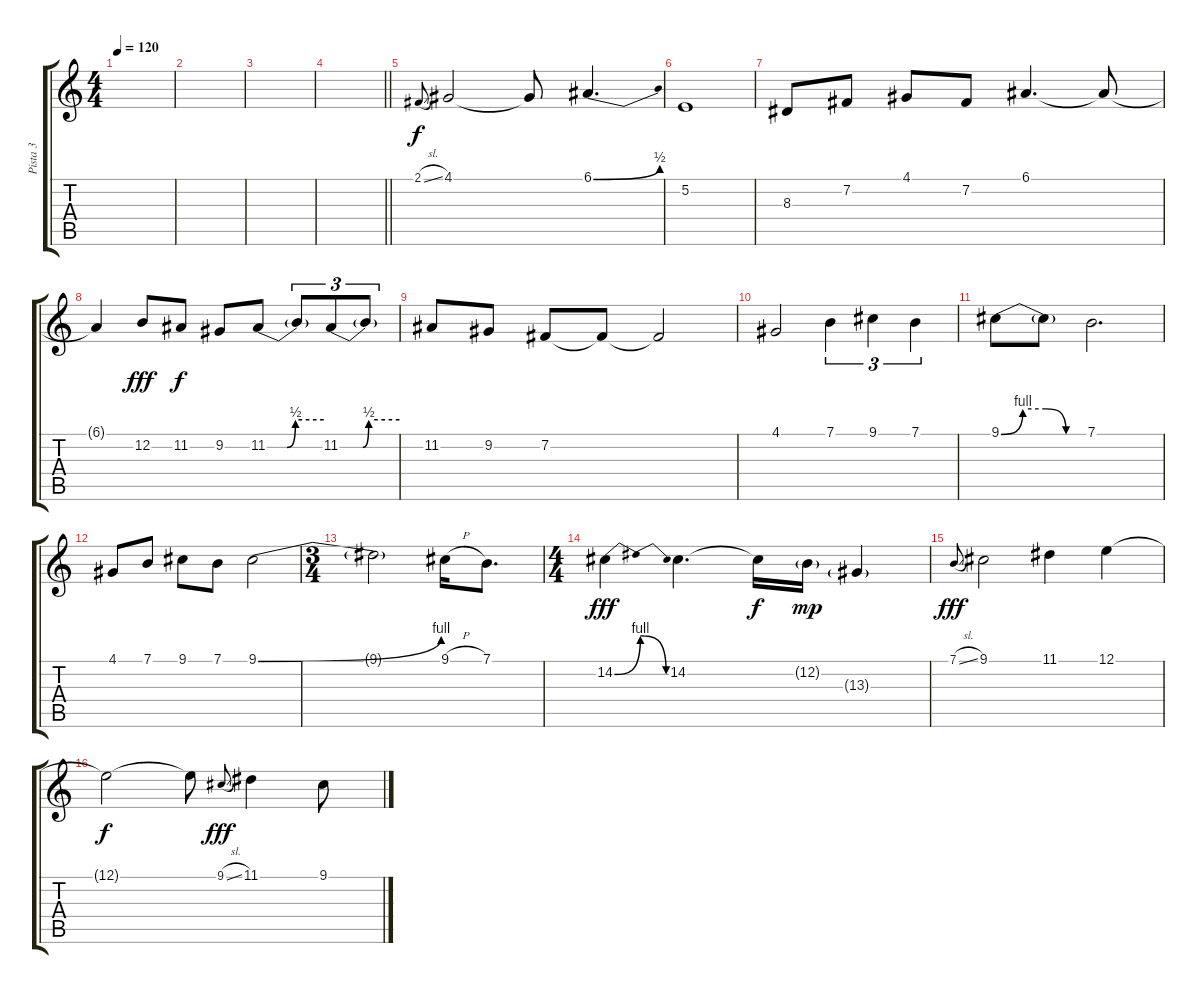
\track ("Pista 3" "Pista 3") {instrument sopranosax}
\staff {score tabs}
\tuning (E4 B3 G3 D3 A2 E2) {hide}
\ts (4 4)
\tempo 120
\clef g2
\ks c
|
|
|
\barLineRight lightlight
|
2.1{sl}.8{gr onbeat} 4.1.2 4.1{t}.8 6.1{be (bend 0 0 60 2)}.4{d} |
5.2.1 |
8.3.8 7.2.8 4.1.8 7.2.8 6.1.4{d} 6.1{t}.8 |
6.1{t}.4 12.2.8{dy fff} 11.2.8{dy f} 9.2.8 11.2{be (custom 0 0 15 0 21 0 30 2 60 2)}.8 11.2{t}.8{tu (3 2)} 11.2{be (custom 0 0 23 0 29 2 60 2)}.8{tu (3 2)} 11.2{t}.8{tu (3 2)} |
11.2.8 9.2.8 7.2.8 7.2{t}.8 7.2{t}.2 |
4.1.2 7.1.4{tu (3 2)} 9.1.4{tu (3 2)} 7.1.4{tu (3 2)} |
9.1{be (custom 0 0 15 4 31 4 45 0 60 0)}.8 9.1{t}.8 7.1.2{d} |
4.1.8 7.1.8 9.1.8 7.1.8 9.1{be (bend 0 0 60 4)}.2 |
\ts (3 4)
9.1{t}.2 9.1{h}.16 7.1.8{d} |
\ts (4 4)
14.2{be (bendrelease 0 0 15 4 44 4 60 0)}.4{dy fff} 14.2.4{d} 14.2{t}.16{dy f} 12.2{g}.16{dy mp} 13.3{g}.4 |
7.1{sl}.8{gr onbeat dy fff} 9.1.2 11.1.4 12.1.4 |
12.1{t}.2{dy f} 12.1{t}.8 9.1{sl}.8{gr onbeat dy fff} 11.1.4 9.1.8
